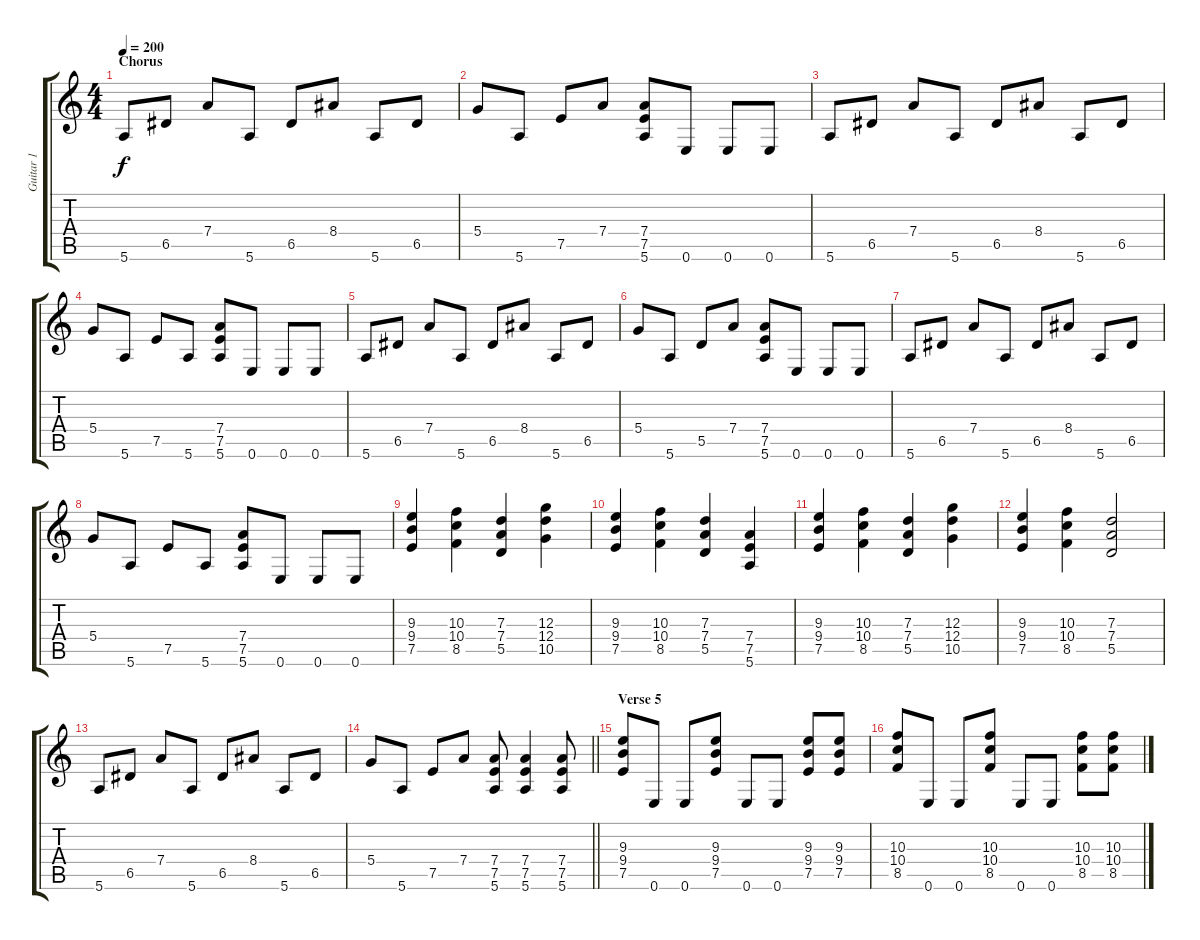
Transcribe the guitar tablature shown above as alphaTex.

\track ("Guitar 1" "Guitar 1") {instrument overdrivenguitar}
\staff {score tabs}
\tuning (E4 B3 G3 D3 A2 E2) {hide}
\ts (4 4)
\section ("" "Chorus")
\tempo 200
\clef g2
\ks c
5.6.8{dy f} 6.5.8 7.4.8 5.6.8 6.5.8 8.4.8 5.6.8 6.5.8 |
5.4.8 5.6.8 7.5.8 7.4.8 (7.4 7.5 5.6).8 0.6.8 0.6.8 0.6.8 |
5.6.8 6.5.8 7.4.8 5.6.8 6.5.8 8.4.8 5.6.8 6.5.8 |
5.4.8 5.6.8 7.5.8 5.6.8 (7.4 7.5 5.6).8 0.6.8 0.6.8 0.6.8 |
5.6.8 6.5.8 7.4.8 5.6.8 6.5.8 8.4.8 5.6.8 6.5.8 |
5.4.8 5.6.8 5.5.8 7.4.8 (7.4 7.5 5.6).8 0.6.8 0.6.8 0.6.8 |
5.6.8 6.5.8 7.4.8 5.6.8 6.5.8 8.4.8 5.6.8 6.5.8 |
5.4.8 5.6.8 7.5.8 5.6.8 (7.4 7.5 5.6).8 0.6.8 0.6.8 0.6.8 |
(9.3 9.4 7.5).4 (10.3 10.4 8.5).4 (7.3 7.4 5.5).4 (12.3 12.4 10.5).4 |
(9.3 9.4 7.5).4 (10.3 10.4 8.5).4 (7.3 7.4 5.5).4 (7.4 7.5 5.6).4 |
(9.3 9.4 7.5).4 (10.3 10.4 8.5).4 (7.3 7.4 5.5).4 (12.3 12.4 10.5).4 |
(9.3 9.4 7.5).4 (10.3 10.4 8.5).4 (7.3 7.4 5.5).2 |
5.6.8 6.5.8 7.4.8 5.6.8 6.5.8 8.4.8 5.6.8 6.5.8 |
\barLineRight lightlight
5.4.8 5.6.8 7.5.8 7.4.8 (7.4 7.5 5.6).8 (7.4 7.5 5.6).4 (7.4 7.5 5.6).8 |
\section ("" "Verse 5")
(9.3 9.4 7.5).8 0.6.8 0.6.8 (9.3 9.4 7.5).8 0.6.8 0.6.8 (9.3 9.4 7.5).8 (9.3 9.4 7.5).8 |
(10.3 10.4 8.5).8 0.6.8 0.6.8 (10.3 10.4 8.5).8 0.6.8 0.6.8 (10.3 10.4 8.5).8 (10.3 10.4 8.5).8
